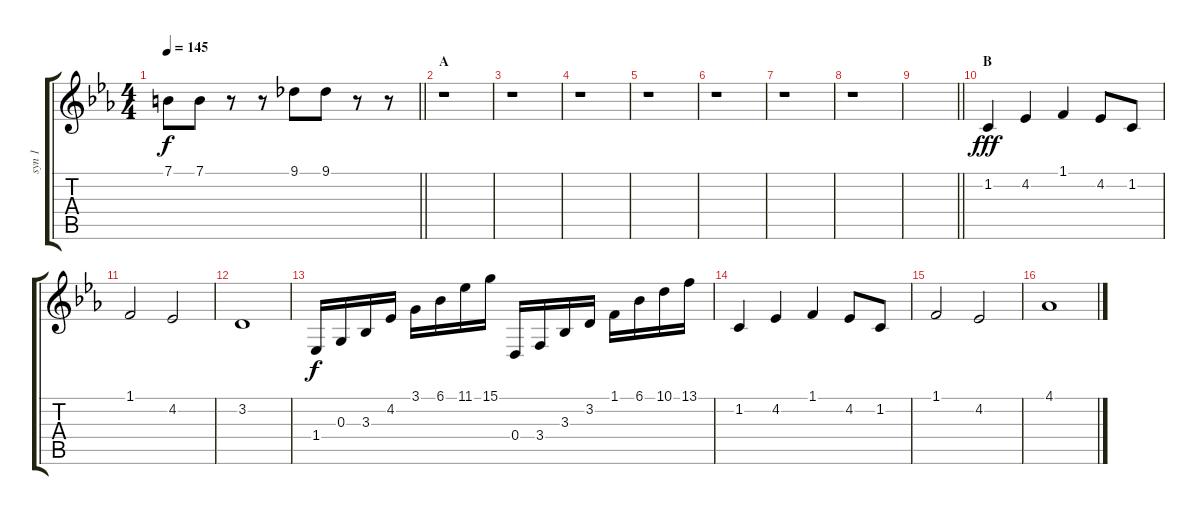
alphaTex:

\track ("syn 1" "syn 1") {instrument synthstrings1}
\staff {score tabs}
\tuning (E4 B3 G3 D3 A2 E2) {hide}
\ts (4 4)
\tempo 145
\clef g2
\barLineRight lightlight
\ks eb
7.1.8{dy f} 7.1.8 r.8 r.8 9.1.8 9.1.8 r.8 r.8 |
\section ("" "A")
r.1 |
r.1 |
r.1 |
r.1 |
r.1 |
r.1 |
r.1 |
\barLineRight lightlight
|
\section ("" "B")
1.2.4{dy fff} 4.2.4 1.1.4 4.2.8 1.2.8 |
1.1.2 4.2.2 |
3.2.1 |
1.4.16{dy f} 0.3.16 3.3.16 4.2.16 3.1.16 6.1.16 11.1.16 15.1.16 0.4.16 3.4.16 3.3.16 3.2.16 1.1.16 6.1.16 10.1.16 13.1.16 |
1.2.4 4.2.4 1.1.4 4.2.8 1.2.8 |
1.1.2 4.2.2 |
4.1.1
